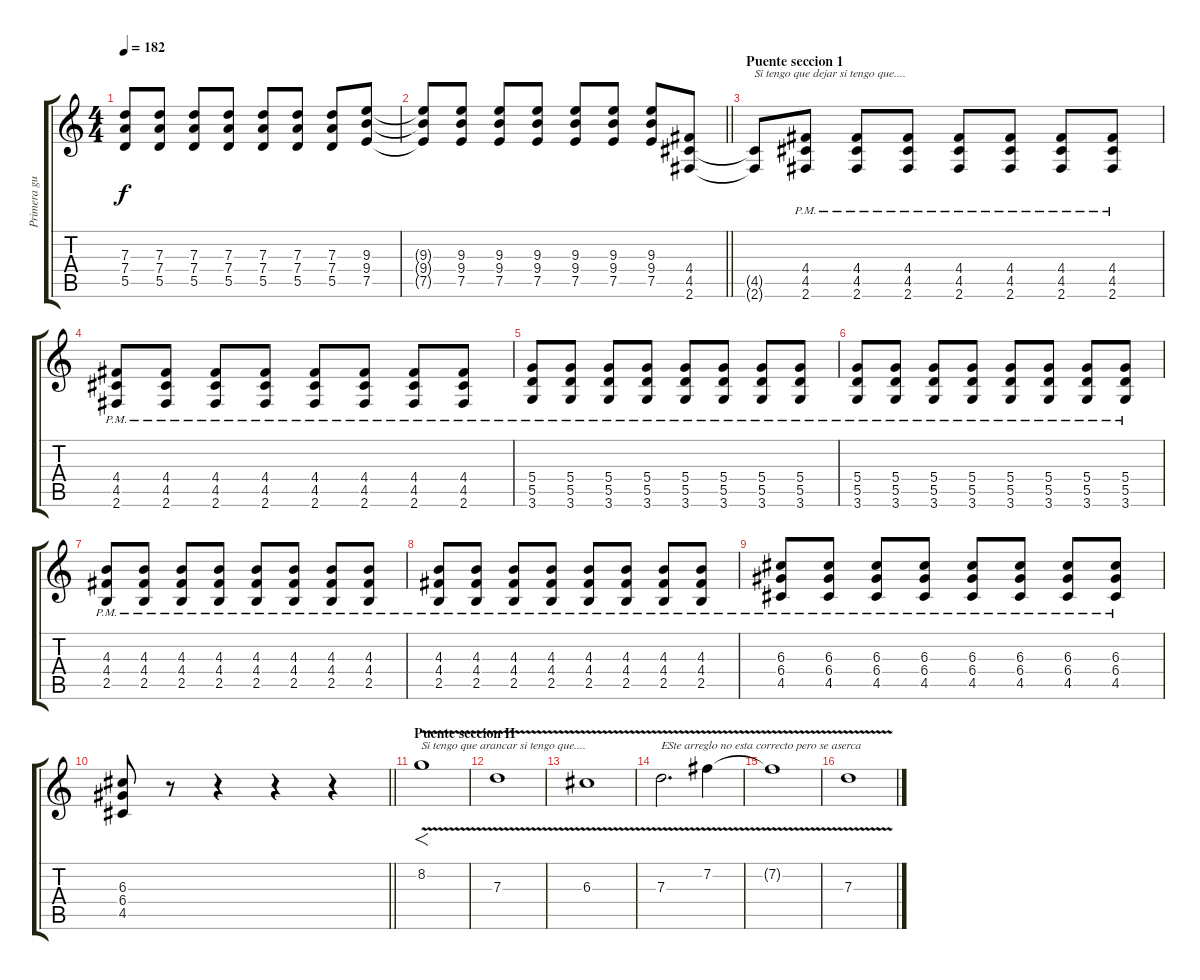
\track ("Primera guitarra" "Primera gu") {instrument overdrivenguitar}
\staff {score tabs}
\tuning (E4 B3 G3 D3 A2 E2) {hide}
\ts (4 4)
\tempo 182
\clef g2
\ks c
(7.3{t} 7.4{t} 5.5{t}).8{dy f} (7.3 7.4 5.5).8 (7.3 7.4 5.5).8 (7.3 7.4 5.5).8 (7.3 7.4 5.5).8 (7.3 7.4 5.5).8 (7.3 7.4 5.5).8 (9.3 9.4 7.5).8 |
\barLineRight lightlight
(9.3{t} 9.4{t} 7.5{t}).8 (9.3 9.4 7.5).8 (9.3 9.4 7.5).8 (9.3 9.4 7.5).8 (9.3 9.4 7.5).8 (9.3 9.4 7.5).8 (9.3 9.4 7.5).8 (4.4 4.5 2.6).8 |
\section ("" "Puente seccion 1")
(4.5{t} 2.6{t}).8{txt "Si tengo que dejar si tengo que...." volume 9} (4.4{pm} 4.5{pm} 2.6).8 (4.4{pm} 4.5{pm} 2.6).8 (4.4{pm} 4.5{pm} 2.6).8 (4.4{pm} 4.5{pm} 2.6).8 (4.4{pm} 4.5{pm} 2.6).8 (4.4{pm} 4.5{pm} 2.6).8 (4.4{pm} 4.5{pm} 2.6).8 |
(4.4{pm} 4.5{pm} 2.6).8 (4.4{pm} 4.5{pm} 2.6).8 (4.4{pm} 4.5{pm} 2.6).8 (4.4{pm} 4.5{pm} 2.6).8 (4.4{pm} 4.5{pm} 2.6).8 (4.4{pm} 4.5{pm} 2.6).8 (4.4{pm} 4.5{pm} 2.6).8 (4.4{pm} 4.5{pm} 2.6).8 |
(5.4{pm} 5.5{pm} 3.6).8 (5.4{pm} 5.5{pm} 3.6).8 (5.4{pm} 5.5{pm} 3.6).8 (5.4{pm} 5.5{pm} 3.6).8 (5.4{pm} 5.5{pm} 3.6).8 (5.4{pm} 5.5{pm} 3.6).8 (5.4{pm} 5.5{pm} 3.6).8 (5.4{pm} 5.5{pm} 3.6).8 |
(5.4{pm} 5.5{pm} 3.6).8 (5.4{pm} 5.5{pm} 3.6).8 (5.4{pm} 5.5{pm} 3.6).8 (5.4{pm} 5.5{pm} 3.6).8 (5.4{pm} 5.5{pm} 3.6).8 (5.4{pm} 5.5{pm} 3.6).8 (5.4{pm} 5.5{pm} 3.6).8 (5.4{pm} 5.5{pm} 3.6).8 |
(4.3 4.4{pm} 2.5{pm}).8 (4.3 4.4{pm} 2.5{pm}).8 (4.3 4.4{pm} 2.5{pm}).8 (4.3 4.4{pm} 2.5{pm}).8 (4.3 4.4{pm} 2.5{pm}).8 (4.3 4.4{pm} 2.5{pm}).8 (4.3 4.4{pm} 2.5{pm}).8 (4.3 4.4{pm} 2.5{pm}).8 |
(4.3 4.4{pm} 2.5{pm}).8 (4.3 4.4{pm} 2.5{pm}).8 (4.3 4.4{pm} 2.5{pm}).8 (4.3 4.4{pm} 2.5{pm}).8 (4.3 4.4{pm} 2.5{pm}).8 (4.3 4.4{pm} 2.5{pm}).8 (4.3 4.4{pm} 2.5{pm}).8 (4.3 4.4{pm} 2.5{pm}).8 |
(6.3{pm} 6.4{pm} 4.5{pm}).8 (6.3{pm} 6.4{pm} 4.5{pm}).8 (6.3{pm} 6.4{pm} 4.5{pm}).8 (6.3{pm} 6.4{pm} 4.5{pm}).8 (6.3{pm} 6.4{pm} 4.5{pm}).8 (6.3{pm} 6.4{pm} 4.5{pm}).8 (6.3{pm} 6.4{pm} 4.5{pm}).8 (6.3{pm} 6.4{pm} 4.5{pm}).8 |
\barLineRight lightlight
(6.3 6.4 4.5).8 r.8 r.4 r.4 r.4 |
\section ("" "Puente seccion II")
8.2{v}.1{f txt "Si tengo que arancar si tengo que...." volume 16} |
7.3{v}.1 |
6.3{v}.1 |
7.3{v}.2{d txt "ESte arreglo no esta correcto pero se aserca "} 7.2{v}.4 |
7.2{t}.1 |
7.3{v}.1
